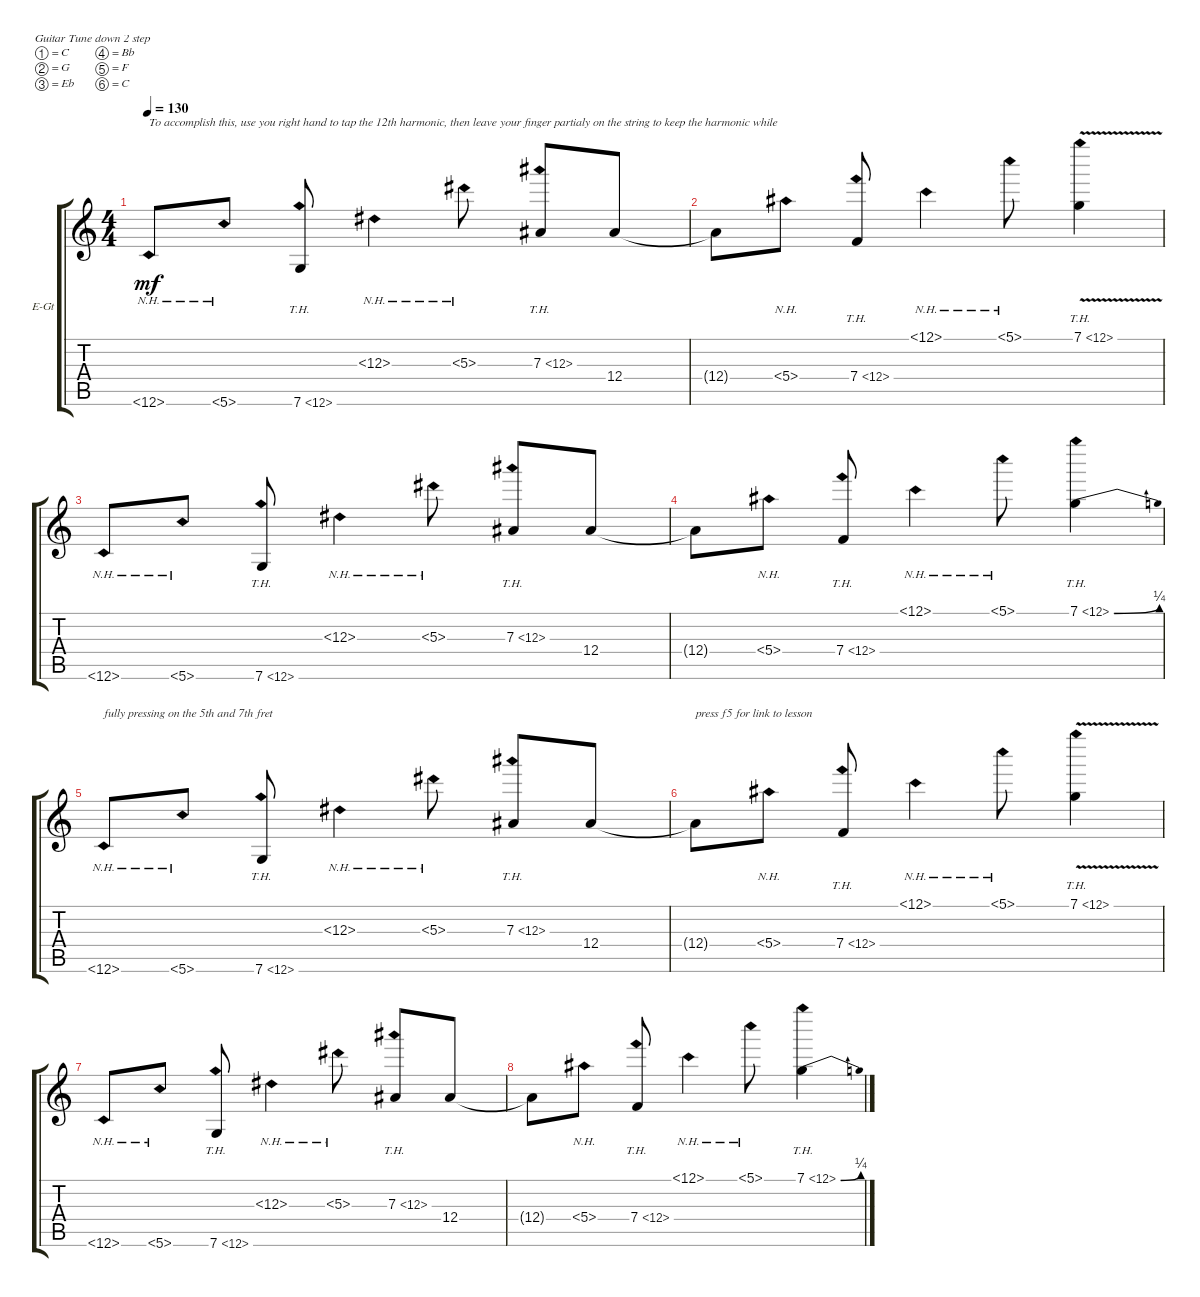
\defaultSystemsLayout 4
\bracketExtendMode groupsimilarinstruments
\firstSystemTrackNameOrientation horizontal
\otherSystemsTrackNameOrientation horizontal
\track ("Electric Guitar" "E-Gt") {instrument distortionguitar}
\staff {score tabs}
\tuning (C4 G3 Eb3 Bb2 F2 C2)
\ts (4 4)
\tempo 130
\clef g2
\ks c
12.6{nh}.8{txt "To accomplish this, use you right hand to tap the 12th harmonic, then leave your finger partialy on the string to keep the harmonic while" dy mf instrument distortionguitar} 5.6{nh}.8 7.6{th 5}.8 12.3{nh}.4 5.3{nh}.8 7.3{th 5}.8 12.4.8 |
12.4{t}.8 5.4{nh}.8 7.4{th 5}.8 12.1{nh}.4 5.1{nh}.8 7.1{th 5 v}.4 |
12.6{nh}.8 5.6{nh}.8 7.6{th 5}.8 12.3{nh}.4 5.3{nh}.8 7.3{th 5}.8 12.4.8 |
12.4{t}.8 5.4{nh}.8 7.4{th 5}.8 12.1{nh}.4 5.1{nh}.8 7.1{be (bend 0 0 15 1) th 5}.4 |
12.6{nh}.8{txt "fully pressing on the 5th and 7th fret"} 5.6{nh}.8 7.6{th 5}.8 12.3{nh}.4 5.3{nh}.8 7.3{th 5}.8 12.4.8 |
12.4{t}.8{txt "press f5 for link to lesson"} 5.4{nh}.8 7.4{th 5}.8 12.1{nh}.4 5.1{nh}.8 7.1{th 5 v}.4 |
12.6{nh}.8 5.6{nh}.8 7.6{th 5}.8 12.3{nh}.4 5.3{nh}.8 7.3{th 5}.8 12.4.8 |
12.4{t}.8 5.4{nh}.8 7.4{th 5}.8 12.1{nh}.4 5.1{nh}.8 7.1{be (bend 0 0 15 1) th 5}.4
